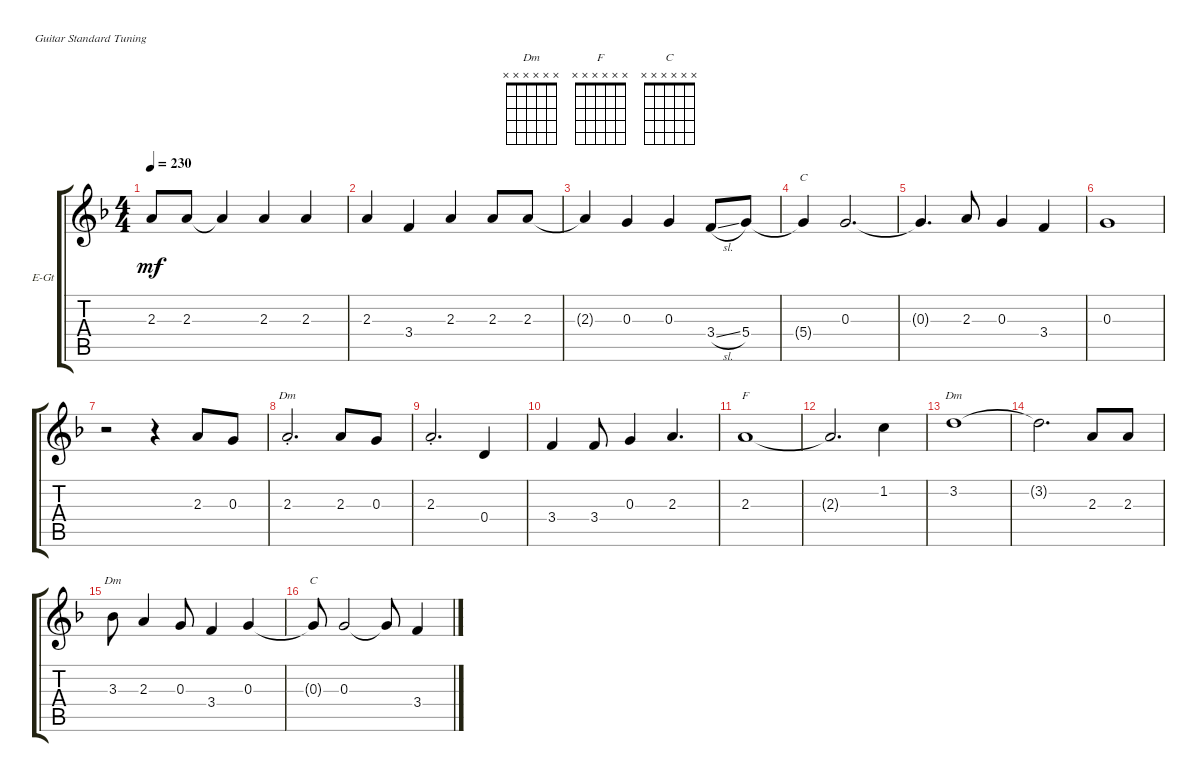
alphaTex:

\defaultSystemsLayout 4
\bracketExtendMode groupsimilarinstruments
\firstSystemTrackNameOrientation horizontal
\otherSystemsTrackNameOrientation horizontal
\track ("Paul's Voice" "E-Gt") {instrument electricguitarclean}
\staff {score tabs}
\tuning (E4 B3 G3 D3 A2 E2)
\chord ("Dm" x x x x x x)
\chord ("F" x x x x x x)
\chord ("C" x x x x x x)
\ts (4 4)
\tempo 230
\clef g2
\ks dminor
2.3.8{dy mf} 2.3.8 2.3{t}.4 2.3.4 2.3.4 |
2.3.4 3.4.4 2.3.4 2.3.8 2.3.8 |
2.3{t}.4 0.3.4 0.3.4 3.4{sl}.8 5.4.8 |
5.4{t}.4{ch "C"} 0.3.2{d} |
0.3{t}.4{d} 2.3.8 0.3.4 3.4.4 |
0.3.1 |
r.2 r.4 2.3.8 0.3.8 |
2.3{st}.2{d ch "Dm"} 2.3.8 0.3.8 |
2.3{st}.2{d} 0.4.4 |
3.4.4 3.4.8 0.3.4 2.3.4{d} |
2.3.1{ch "F"} |
2.3{t}.2{d} 1.2.4 |
3.2.1{ch "Dm"} |
3.2{t}.2{d} 2.3.8 2.3.8 |
3.3.8{ch "Dm"} 2.3.4 0.3.8 3.4.4 0.3.4 |
0.3{t}.8{ch "C"} 0.3.2 0.3{t}.8 3.4.4
